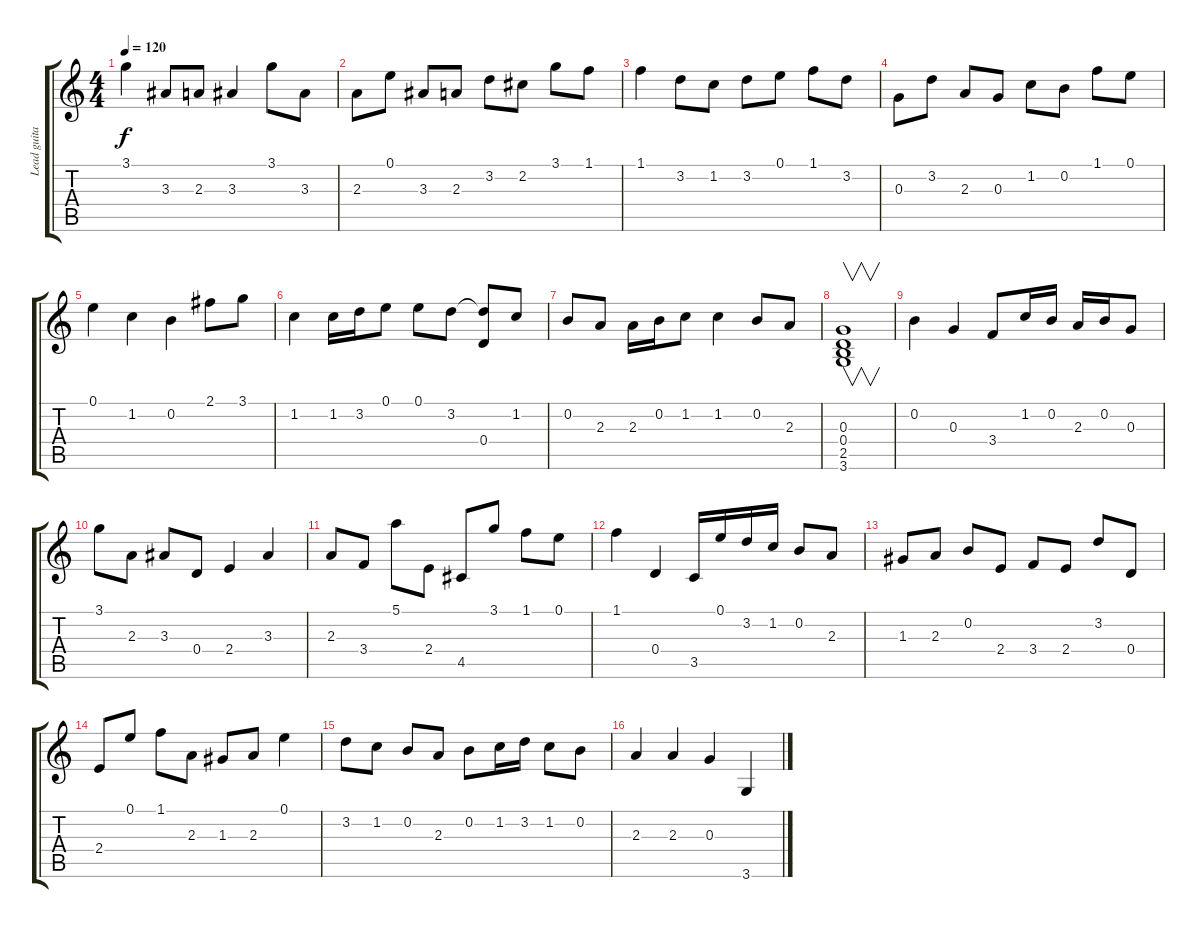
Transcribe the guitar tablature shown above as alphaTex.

\track ("Lead guitar" "Lead guita") {instrument overdrivenguitar}
\staff {score tabs}
\tuning (E4 B3 G3 D3 A2 E2) {hide}
\ts (4 4)
\tempo 120
\clef g2
\ks c
3.1.4{dy f} 3.3.8 2.3.8 3.3.4 3.1.8 3.3.8 |
2.3.8 0.1.8 3.3.8 2.3.8 3.2.8 2.2.8 3.1.8 1.1.8 |
1.1.4 3.2.8 1.2.8 3.2.8 0.1.8 1.1.8 3.2.8 |
0.3.8 3.2.8 2.3.8 0.3.8 1.2.8 0.2.8 1.1.8 0.1.8 |
0.1.4 1.2.4 0.2.4 2.1.8 3.1.8 |
1.2.4 1.2.16 3.2.16 0.1.8 0.1.8 3.2.8 (3.2{t} 0.4).8 1.2.8 |
0.2.8 2.3.8 2.3.16 0.2.16 1.2.8 1.2.4 0.2.8 2.3.8 |
(0.3 0.4 2.5 3.6).1{v} |
0.2.4 0.3.4 3.4.8 1.2.16 0.2.16 2.3.16 0.2.16 0.3.8 |
3.1.8 2.3.8 3.3.8 0.4.8 2.4.4 3.3.4 |
2.3.8 3.4.8 5.1.8 2.4.8 4.5.8 3.1.8 1.1.8 0.1.8 |
1.1.4 0.4.4 3.5.16 0.1.16 3.2.16 1.2.16 0.2.8 2.3.8 |
1.3.8 2.3.8 0.2.8 2.4.8 3.4.8 2.4.8 3.2.8 0.4.8 |
2.4.8 0.1.8 1.1.8 2.3.8 1.3.8 2.3.8 0.1.4 |
3.2.8 1.2.8 0.2.8 2.3.8 0.2.8 1.2.16 3.2.16 1.2.8 0.2.8 |
2.3.4 2.3.4 0.3.4 3.6.4
